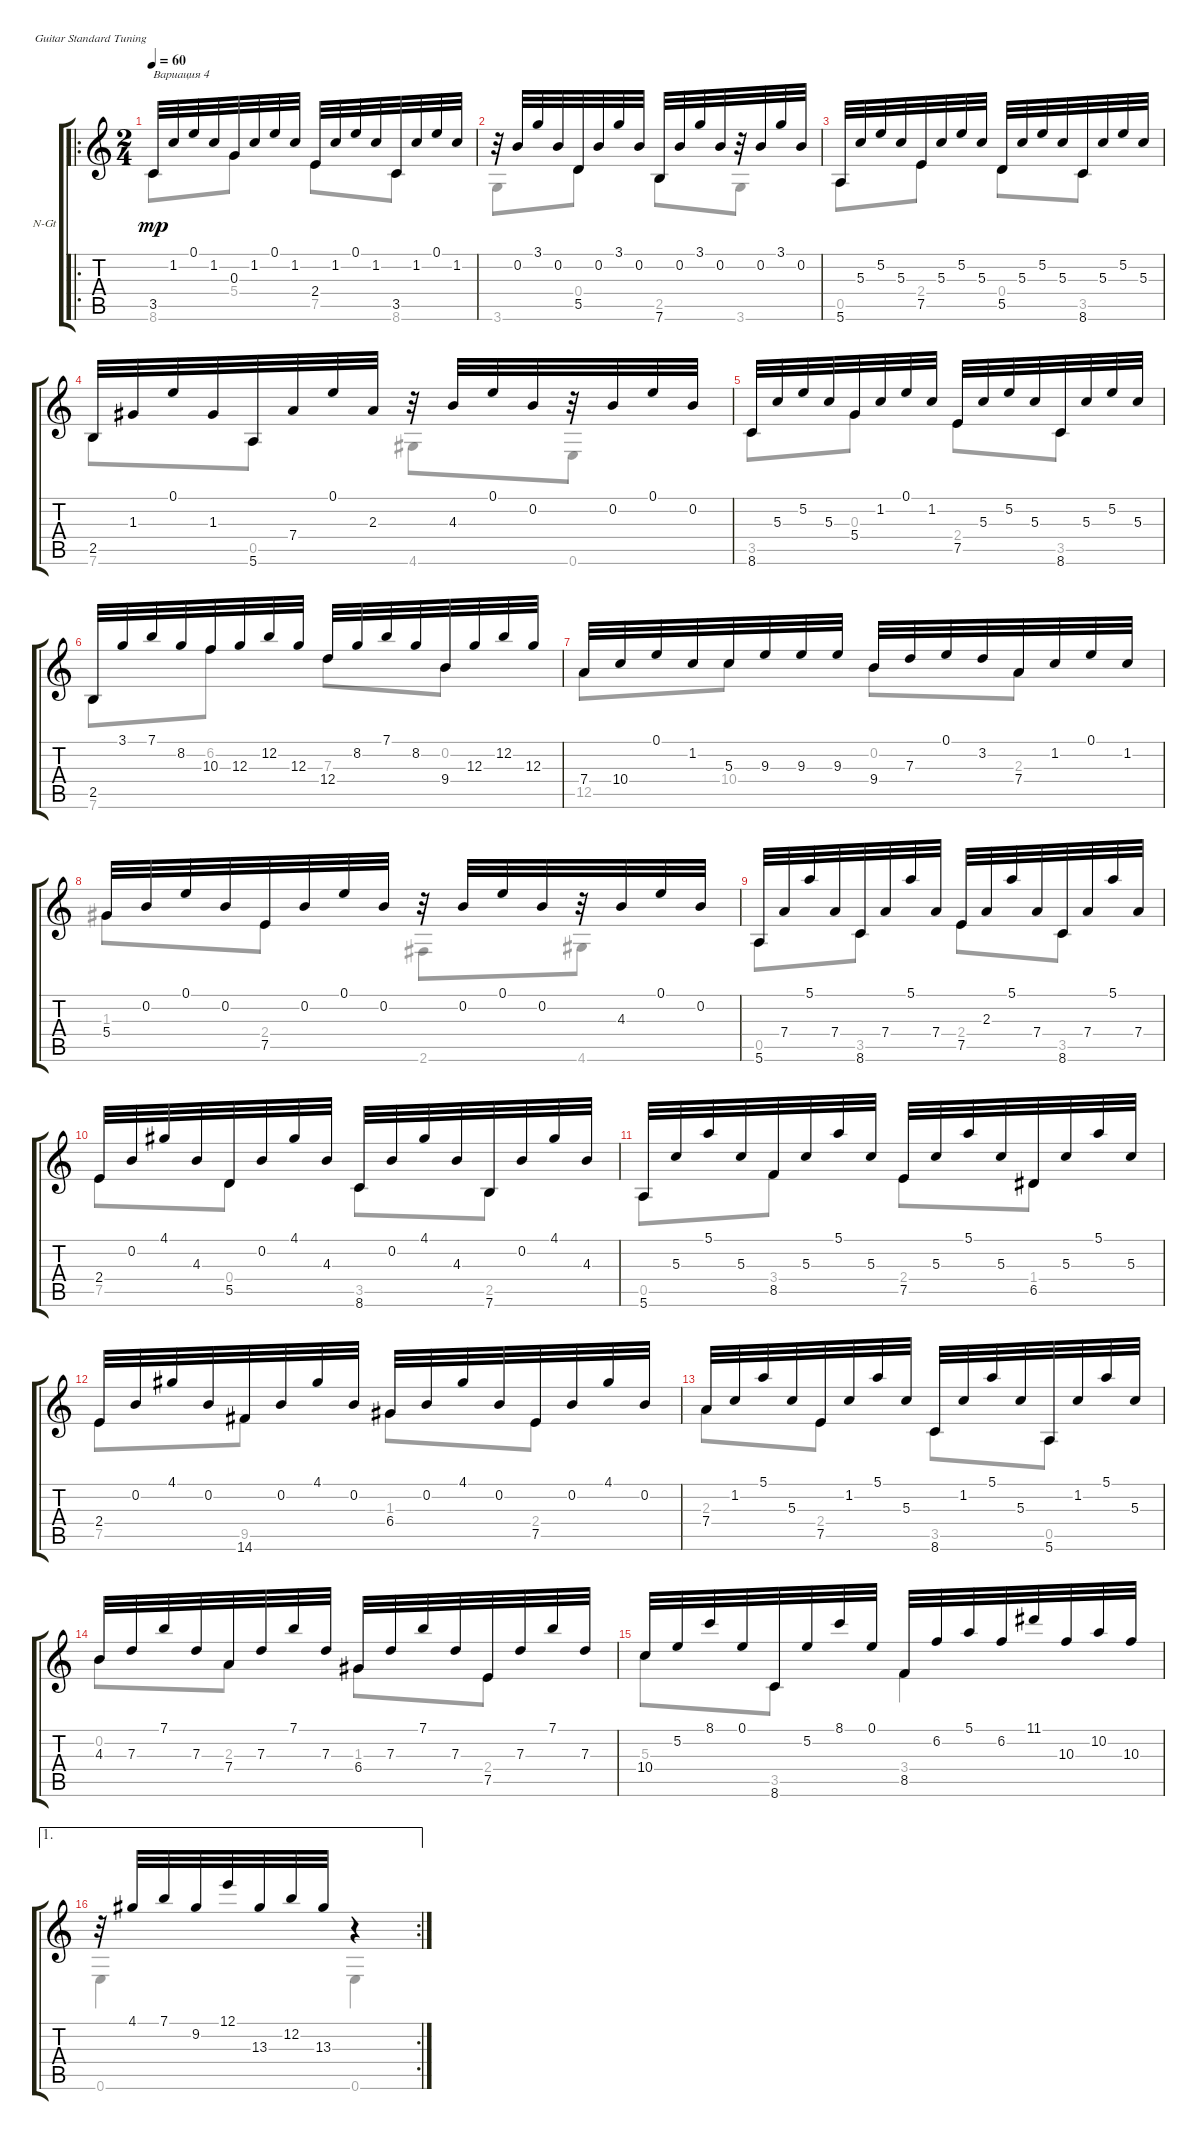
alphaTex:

\defaultSystemsLayout 4
\bracketExtendMode groupsimilarinstruments
\firstSystemTrackNameOrientation horizontal
\otherSystemsTrackNameOrientation horizontal
\track ("Nylon Guitar" "N-Gt") {instrument acousticguitarnylon}
\staff {score tabs}
\tuning (E4 B3 G3 D3 A2 E2)
\voice
\ro
\ts (2 4)
\tempo 60
\clef g2
\ks c
3.5.32{txt "Вариация 4" dy mp} 1.2.32 0.1.32 1.2.32 0.3.32 1.2.32 0.1.32 1.2.32 2.4.32 1.2.32 0.1.32 1.2.32 3.5.32 1.2.32 0.1.32 1.2.32 |
r.32 0.2.32 3.1.32 0.2.32 5.5.32 0.2.32 3.1.32 0.2.32 7.6.32 0.2.32 3.1.32 0.2.32 r.32 0.2.32 3.1.32 0.2.32 |
5.6.32 5.3.32 5.2.32 5.3.32 7.5.32 5.3.32 5.2.32 5.3.32 5.5.32 5.3.32 5.2.32 5.3.32 8.6.32 5.3.32 5.2.32 5.3.32 |
2.5.32 1.3.32 0.1.32 1.3.32 5.6.32 7.4.32 0.1.32 2.3.32 r.32 4.3.32 0.1.32 0.2.32 r.32 0.2.32 0.1.32 0.2.32 |
8.6.32 5.3.32 5.2.32 5.3.32 5.4.32 1.2.32 0.1.32 1.2.32 7.5.32 5.3.32 5.2.32 5.3.32 8.6.32 5.3.32 5.2.32 5.3.32 |
2.5.32 3.1.32 7.1.32 8.2.32 10.3.32 12.3.32 12.2.32 12.3.32 12.4.32 8.2.32 7.1.32 8.2.32 9.4.32 12.3.32 12.2.32 12.3.32 |
7.4.32 10.4.32 0.1.32 1.2.32 5.3.32 9.3.32 9.3.32 9.3.32 9.4.32 7.3.32 0.1.32 3.2.32 7.4.32 1.2.32 0.1.32 1.2.32 |
5.4.32 0.2.32 0.1.32 0.2.32 7.5.32 0.2.32 0.1.32 0.2.32 r.32 0.2.32 0.1.32 0.2.32 r.32 4.3.32 0.1.32 0.2.32 |
5.6.32 7.4.32 5.1.32 7.4.32 8.6.32 7.4.32 5.1.32 7.4.32 7.5.32 2.3.32 5.1.32 7.4.32 8.6.32 7.4.32 5.1.32 7.4.32 |
2.4.32 0.2.32 4.1.32 4.3.32 5.5.32 0.2.32 4.1.32 4.3.32 8.6.32 0.2.32 4.1.32 4.3.32 7.6.32 0.2.32 4.1.32 4.3.32 |
5.6.32 5.3.32 5.1.32 5.3.32 8.5.32 5.3.32 5.1.32 5.3.32 7.5.32 5.3.32 5.1.32 5.3.32 6.5.32 5.3.32 5.1.32 5.3.32 |
2.4.32 0.2.32 4.1.32 0.2.32 14.6.32 0.2.32 4.1.32 0.2.32 6.4.32 0.2.32 4.1.32 0.2.32 7.5.32 0.2.32 4.1.32 0.2.32 |
7.4.32 1.2.32 5.1.32 5.3.32 7.5.32 1.2.32 5.1.32 5.3.32 8.6.32 1.2.32 5.1.32 5.3.32 5.6.32 1.2.32 5.1.32 5.3.32 |
4.3.32 7.3.32 7.1.32 7.3.32 7.4.32 7.3.32 7.1.32 7.3.32 6.4.32 7.3.32 7.1.32 7.3.32 7.5.32 7.3.32 7.1.32 7.3.32 |
10.4.32 5.2.32 8.1.32 0.1.32 8.6.32 5.2.32 8.1.32 0.1.32 8.5.32 6.2.32 5.1.32 6.2.32 11.1.32 10.3.32 10.2.32 10.3.32 |
\ae 1
\rc 2
r.32 4.1.32 7.1.32 9.2.32 12.1.32 13.3.32 12.2.32 13.3.32 r.4
\voice
\clef g2
\ottava regular
\simile none
\ks c
8.6.8{dy mp} 5.4.8 7.5.8 8.6.8 |
3.6.8 0.4.8 2.5.8 3.6.8 |
0.5.8 2.4.8 0.4.8 3.5.8 |
7.6.8 0.5.8 4.6.8 0.6.8 |
3.5.8 0.3.8 2.4.8 3.5.8 |
7.6.8 6.2.8 7.3.8 0.2.8 |
12.5.8 10.4.8 0.2.8 2.3.8 |
1.3.8 2.4.8 2.6.8 4.6.8 |
0.5.8 3.5.8 2.4.8 3.5.8 |
7.5.8 0.4.8 3.5.8 2.5.8 |
0.5.8 3.4.8 2.4.8 1.4.8 |
7.5.8 9.5.8 1.3.8 2.4.8 |
2.3.8 2.4.8 3.5.8 0.5.8 |
0.2.8 2.3.8 1.3.8 2.4.8 |
5.3.8 3.5.8 3.4.4 |
0.6.4 0.6.4
